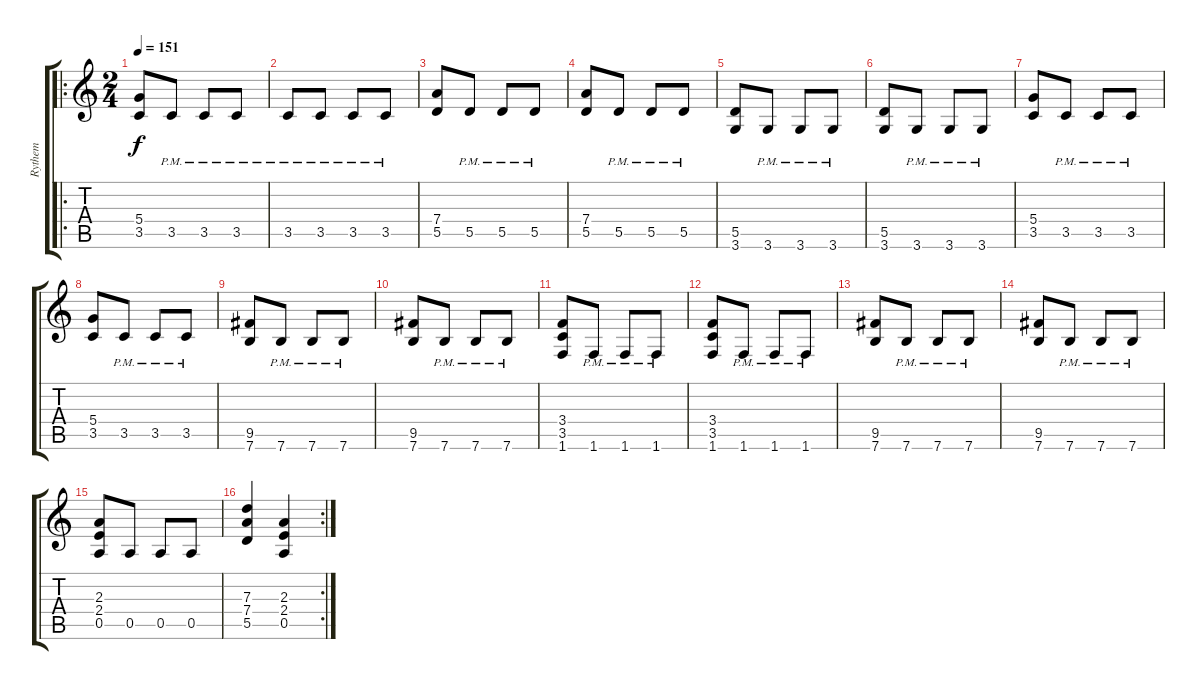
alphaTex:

\track ("Rythem" "Rythem") {instrument distortionguitar}
\staff {score tabs}
\tuning (E4 B3 G3 D3 A2 E2) {hide}
\ro
\ts (2 4)
\tempo 151
\clef g2
\ks c
(5.4 3.5).8{dy f} 3.5{pm}.8 3.5{pm}.8 3.5{pm}.8 |
3.5{pm}.8 3.5{pm}.8 3.5{pm}.8 3.5{pm}.8 |
(7.4 5.5).8 5.5{pm}.8 5.5{pm}.8 5.5{pm}.8 |
(7.4 5.5).8 5.5{pm}.8 5.5{pm}.8 5.5{pm}.8 |
(5.5 3.6).8 3.6{pm}.8 3.6{pm}.8 3.6{pm}.8 |
(5.5 3.6).8 3.6{pm}.8 3.6{pm}.8 3.6{pm}.8 |
(5.4 3.5).8 3.5{pm}.8 3.5{pm}.8 3.5{pm}.8 |
(5.4 3.5).8 3.5{pm}.8 3.5{pm}.8 3.5{pm}.8 |
(9.5 7.6).8 7.6{pm}.8 7.6{pm}.8 7.6{pm}.8 |
(9.5 7.6).8 7.6{pm}.8 7.6{pm}.8 7.6{pm}.8 |
(3.4 3.5 1.6).8 1.6{pm}.8 1.6{pm}.8 1.6{pm}.8 |
(3.4 3.5 1.6).8 1.6{pm}.8 1.6{pm}.8 1.6{pm}.8 |
(9.5 7.6).8 7.6{pm}.8 7.6{pm}.8 7.6{pm}.8 |
(9.5 7.6).8 7.6{pm}.8 7.6{pm}.8 7.6{pm}.8 |
(2.3 2.4 0.5).8 0.5.8 0.5.8 0.5.8 |
\rc 2
(7.3 7.4 5.5).4 (2.3 2.4 0.5).4
